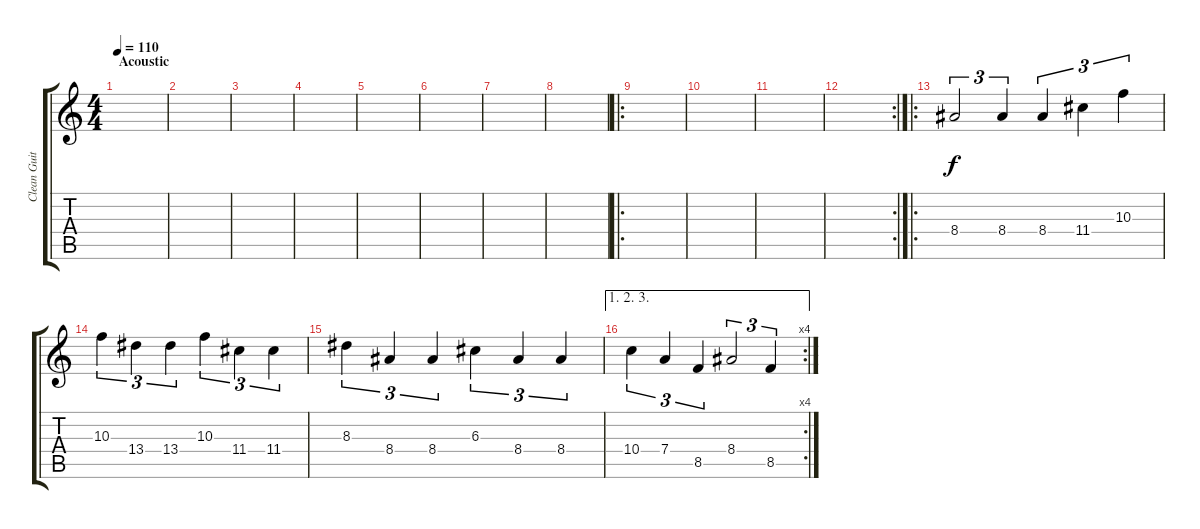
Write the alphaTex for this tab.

\track ("Clean Guitar" "Clean Guit") {instrument electricguitarmuted}
\staff {score tabs}
\tuning (E4 B3 G3 D3 A2 E2) {hide}
\ts (4 4)
\section ("" "Acoustic")
\tempo 110
\clef g2
\ks c
|
|
|
|
|
|
|
|
\ro
|
|
|
\rc 2
|
\ro
8.4.2{tu (3 2)} 8.4.4{tu (3 2)} 8.4.4{tu (3 2)} 11.4.4{tu (3 2)} 10.3.4{tu (3 2)} |
10.3.4{tu (3 2)} 13.4.4{tu (3 2)} 13.4.4{tu (3 2)} 10.3.4{tu (3 2)} 11.4.4{tu (3 2)} 11.4.4{tu (3 2)} |
8.3.4{tu (3 2)} 8.4.4{tu (3 2)} 8.4.4{tu (3 2)} 6.3.4{tu (3 2)} 8.4.4{tu (3 2)} 8.4.4{tu (3 2)} |
\ae (1 2 3)
\rc 4
10.4.4{tu (3 2)} 7.4.4{tu (3 2)} 8.5.4{tu (3 2)} 8.4.2{tu (3 2)} 8.5.4{tu (3 2)}
